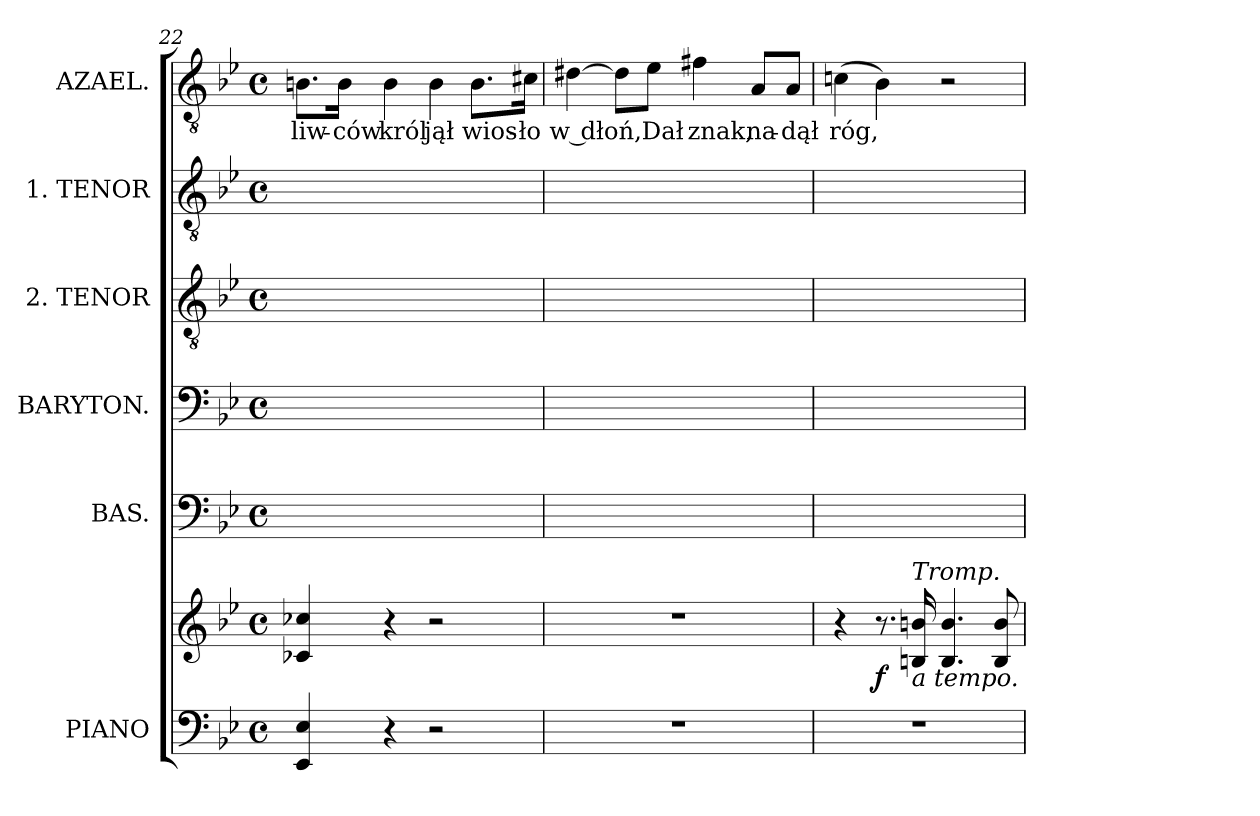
**kern	**kern	**dynam	**kern	**kern	**kern	**kern	**kern	**text
*part6	*part6	*part6	*part5	*part4	*part3	*part2	*part1	*part1
*staff7	*staff6	*staff6/7	*staff5	*staff4	*staff3	*staff2	*staff1	*staff1
*I"PIANO	*	*	*I"BAS.	*I"BARYTON.	*I"2. TENOR	*I"1. TENOR	*I"AZAEL.	*
*	*	*	*I'B	*	*I'T 2	*I'T 1	*	*
*clefF4	*clefG2	*	*clefF4	*clefF4	*clefGv2	*clefGv2	*clefGv2	*
*k[b-e-]	*k[b-e-]	*	*k[b-e-]	*k[b-e-]	*k[b-e-]	*k[b-e-]	*k[b-e-]	*
*M4/4	*M4/4	*	*M4/4	*M4/4	*M4/4	*M4/4	*M4/4	*
*met(c)	*met(c)	*	*met(c)	*met(c)	*met(c)	*met(c)	*met(c)	*
=22	=22	=22	=22	=22	=22	=22	=22	=22
4EE-/ 4E-/	4c-X/ 4cc-X/	.	1ryy	1ryy	1ryy	1ryy	8.Bn\L	-liw-
.	.	.	.	.	.	.	16B\Jk	-ców
4r	4r	.	.	.	.	.	4B\	król
2r	2r	.	.	.	.	.	4B\	jął
.	.	.	.	.	.	.	8.B\L	wios-
.	.	.	.	.	.	.	16c#X\Jk	-ło
=23	=23	=23	=23	=23	=23	=23	=23	=23
1r	1r	.	1ryy	1ryy	1ryy	1ryy	[4d#X\	w dłoń,
.	.	.	.	.	.	.	8d#\L]	.
.	.	.	.	.	.	.	8e-\J	Dał
.	.	.	.	.	.	.	4f#X\	znak,
.	.	.	.	.	.	.	8A/L	na-
.	.	.	.	.	.	.	8A/J	-dął
=24	=24	=24	=24	=24	=24	=24	=24	=24
1r	4r	.	1ryy	1ryy	1ryy	1ryy	(4cn\	róg,
.	8.r	f	.	.	.	.	4B-\)	.
!	!LO:TX:a:i:t=Tromp.	!	!	!	!	!	!	!
!	!LO:TX:b:i:t=a tempo.	!	!	!	!	!	!	!
.	16Bn/ 16bn/	.	.	.	.	.	.	.
.	4.B/ 4.b/	.	.	.	.	.	2r	.
.	8B/ 8b/	.	.	.	.	.	.	.
=	=	=	=	=	=	=	=	=
*-	*-	*-	*-	*-	*-	*-	*-	*-
